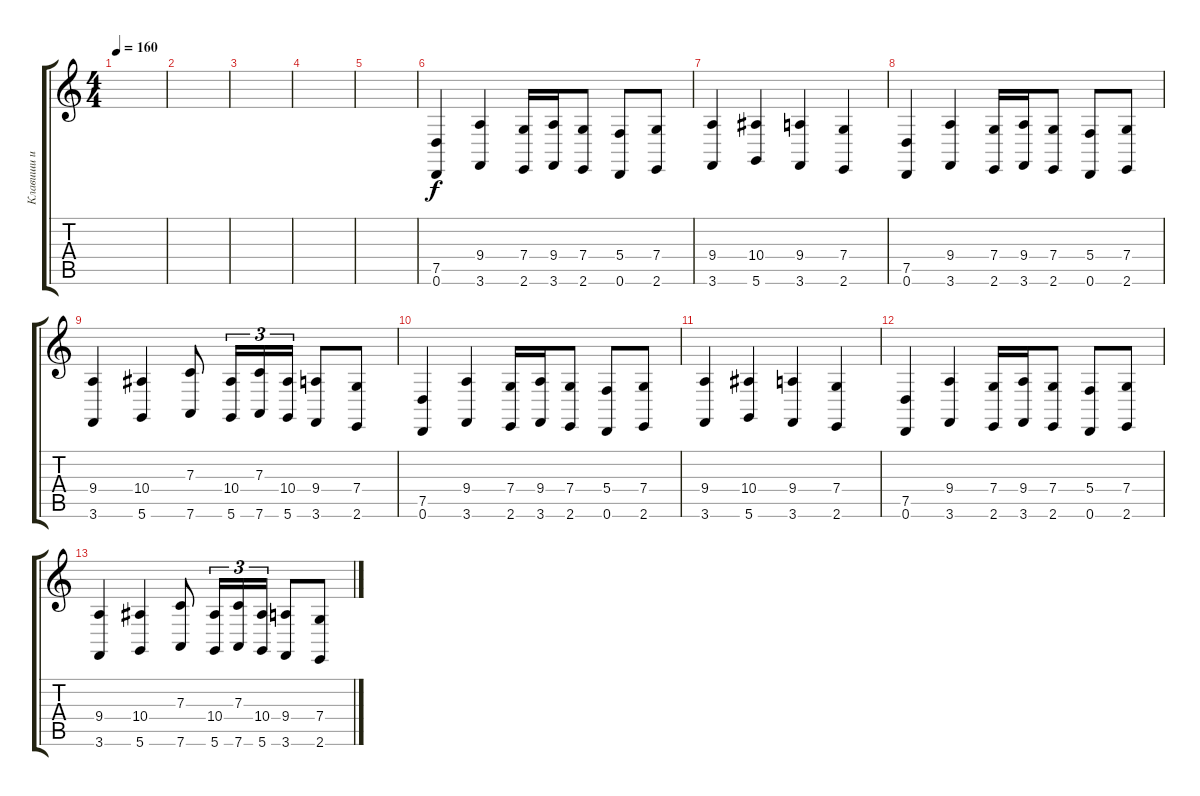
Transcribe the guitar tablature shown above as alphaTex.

\track ("Клавиши и Хор " "Клавиши и ") {instrument stringensemble1}
\staff {score tabs}
\tuning (D4 A3 F3 C3 G2 D2) {hide}
\ts (4 4)
\tempo 160
\clef g2
\ks c
|
|
|
|
|
(7.5 0.6).4 (9.4 3.6).4 (7.4 2.6).16 (9.4 3.6).16 (7.4 2.6).8 (5.4 0.6).8 (7.4 2.6).8 |
(9.4 3.6).4 (10.4 5.6).4 (9.4 3.6).4 (7.4 2.6).4 |
(7.5 0.6).4 (9.4 3.6).4 (7.4 2.6).16 (9.4 3.6).16 (7.4 2.6).8 (5.4 0.6).8 (7.4 2.6).8 |
(9.4 3.6).4 (10.4 5.6).4 (7.3 7.6).8 (10.4 5.6).16{tu (3 2)} (7.3 7.6).16{tu (3 2)} (10.4 5.6).16{tu (3 2)} (9.4 3.6).8 (7.4 2.6).8 |
(7.5 0.6).4 (9.4 3.6).4 (7.4 2.6).16 (9.4 3.6).16 (7.4 2.6).8 (5.4 0.6).8 (7.4 2.6).8 |
(9.4 3.6).4 (10.4 5.6).4 (9.4 3.6).4 (7.4 2.6).4 |
(7.5 0.6).4 (9.4 3.6).4 (7.4 2.6).16 (9.4 3.6).16 (7.4 2.6).8 (5.4 0.6).8 (7.4 2.6).8 |
(9.4 3.6).4 (10.4 5.6).4 (7.3 7.6).8 (10.4 5.6).16{tu (3 2)} (7.3 7.6).16{tu (3 2)} (10.4 5.6).16{tu (3 2)} (9.4 3.6).8 (7.4 2.6).8
